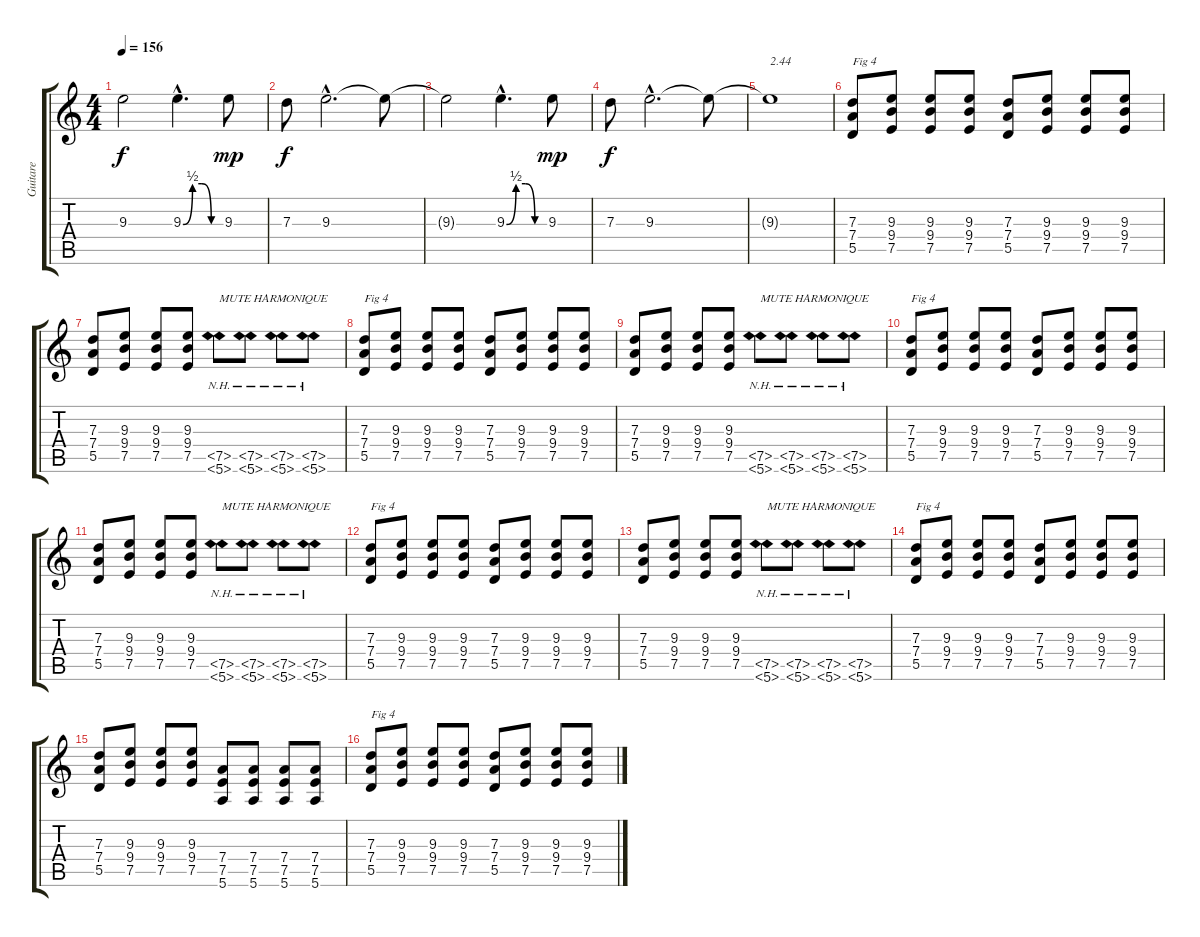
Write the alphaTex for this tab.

\track ("Guitare " "Guitare ") {instrument distortionguitar}
\staff {score tabs}
\tuning (E4 B3 G3 D3 A2 E2) {hide}
\ts (4 4)
\tempo 156
\clef g2
\ks c
9.3{t}.2{dy f} 9.3{be (custom 0 0 15 2 30 2 45 0 60 0) hac}.4{d} 9.3.8{dy mp} |
7.3.8{dy f} 9.3{hac}.2{d} 9.3{t}.8 |
9.3{t}.2 9.3{be (custom 0 0 15 2 30 2 45 0 60 0) hac}.4{d} 9.3.8{dy mp} |
7.3.8{dy f} 9.3{hac}.2{d} 9.3{t}.8 |
9.3{t}.1{txt "2.44"} |
(7.3 7.4 5.5).8{txt "Fig 4"} (9.3 9.4 7.5).8 (9.3 9.4 7.5).8 (9.3 9.4 7.5).8 (7.3 7.4 5.5).8 (9.3 9.4 7.5).8 (9.3 9.4 7.5).8 (9.3 9.4 7.5).8 |
(7.3 7.4 5.5).8 (9.3 9.4 7.5).8 (9.3 9.4 7.5).8 (9.3 9.4 7.5).8 (7.5{nh} 5.6{nh}).8{txt "MUTE HARMONIQUE"} (7.5{nh} 5.6{nh}).8 (7.5{nh} 5.6{nh}).8 (7.5{nh} 5.6{nh}).8 |
(7.3 7.4 5.5).8{txt "Fig 4"} (9.3 9.4 7.5).8 (9.3 9.4 7.5).8 (9.3 9.4 7.5).8 (7.3 7.4 5.5).8 (9.3 9.4 7.5).8 (9.3 9.4 7.5).8 (9.3 9.4 7.5).8 |
(7.3 7.4 5.5).8 (9.3 9.4 7.5).8 (9.3 9.4 7.5).8 (9.3 9.4 7.5).8 (7.5{nh} 5.6{nh}).8{txt "MUTE HARMONIQUE"} (7.5{nh} 5.6{nh}).8 (7.5{nh} 5.6{nh}).8 (7.5{nh} 5.6{nh}).8 |
(7.3 7.4 5.5).8{txt "Fig 4"} (9.3 9.4 7.5).8 (9.3 9.4 7.5).8 (9.3 9.4 7.5).8 (7.3 7.4 5.5).8 (9.3 9.4 7.5).8 (9.3 9.4 7.5).8 (9.3 9.4 7.5).8 |
(7.3 7.4 5.5).8 (9.3 9.4 7.5).8 (9.3 9.4 7.5).8 (9.3 9.4 7.5).8 (7.5{nh} 5.6{nh}).8{txt "MUTE HARMONIQUE"} (7.5{nh} 5.6{nh}).8 (7.5{nh} 5.6{nh}).8 (7.5{nh} 5.6{nh}).8 |
(7.3 7.4 5.5).8{txt "Fig 4"} (9.3 9.4 7.5).8 (9.3 9.4 7.5).8 (9.3 9.4 7.5).8 (7.3 7.4 5.5).8 (9.3 9.4 7.5).8 (9.3 9.4 7.5).8 (9.3 9.4 7.5).8 |
(7.3 7.4 5.5).8 (9.3 9.4 7.5).8 (9.3 9.4 7.5).8 (9.3 9.4 7.5).8 (7.5{nh} 5.6{nh}).8{txt "MUTE HARMONIQUE"} (7.5{nh} 5.6{nh}).8 (7.5{nh} 5.6{nh}).8 (7.5{nh} 5.6{nh}).8 |
(7.3 7.4 5.5).8{txt "Fig 4"} (9.3 9.4 7.5).8 (9.3 9.4 7.5).8 (9.3 9.4 7.5).8 (7.3 7.4 5.5).8 (9.3 9.4 7.5).8 (9.3 9.4 7.5).8 (9.3 9.4 7.5).8 |
(7.3 7.4 5.5).8 (9.3 9.4 7.5).8 (9.3 9.4 7.5).8 (9.3 9.4 7.5).8 (7.4 7.5 5.6).8 (7.4 7.5 5.6).8 (7.4 7.5 5.6).8 (7.4 7.5 5.6).8 |
(7.3 7.4 5.5).8{txt "Fig 4"} (9.3 9.4 7.5).8 (9.3 9.4 7.5).8 (9.3 9.4 7.5).8 (7.3 7.4 5.5).8 (9.3 9.4 7.5).8 (9.3 9.4 7.5).8 (9.3 9.4 7.5).8
